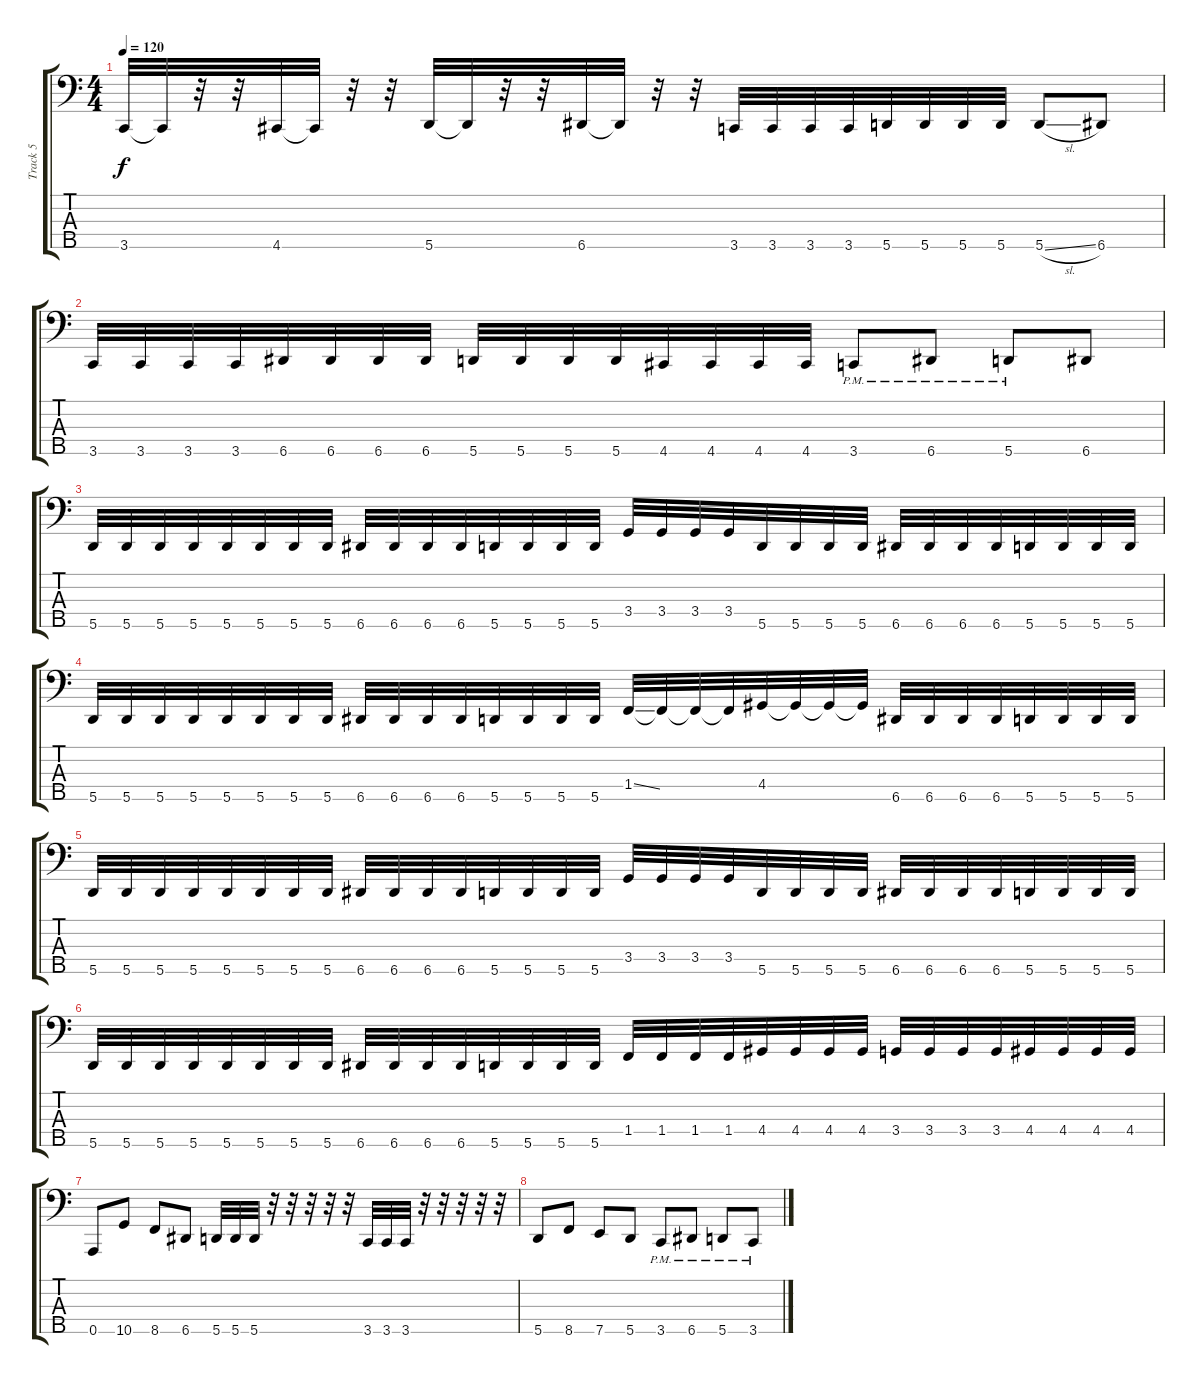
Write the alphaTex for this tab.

\track ("Track 5" "Track 5") {instrument electricbasspick}
\staff {score tabs}
\tuning (G2 D2 A1 E1 A0) {hide}
\ts (4 4)
\tempo 120
\clef f4
\ks c
3.5.32{dy f} 3.5{t}.32 r.32 r.32 4.5.32 4.5{t}.32 r.32 r.32 5.5.32 5.5{t}.32 r.32 r.32 6.5.32 6.5{t}.32 r.32 r.32 3.5.32 3.5.32 3.5.32 3.5.32 5.5.32 5.5.32 5.5.32 5.5.32 5.5{sl}.8 6.5.8 |
3.5.32 3.5.32 3.5.32 3.5.32 6.5.32 6.5.32 6.5.32 6.5.32 5.5.32 5.5.32 5.5.32 5.5.32 4.5.32 4.5.32 4.5.32 4.5.32 3.5{pm}.8 6.5{pm}.8 5.5{pm}.8 6.5.8 |
5.5.32 5.5.32 5.5.32 5.5.32 5.5.32 5.5.32 5.5.32 5.5.32 6.5.32 6.5.32 6.5.32 6.5.32 5.5.32 5.5.32 5.5.32 5.5.32 3.4.32 3.4.32 3.4.32 3.4.32 5.5.32 5.5.32 5.5.32 5.5.32 6.5.32 6.5.32 6.5.32 6.5.32 5.5.32 5.5.32 5.5.32 5.5.32 |
5.5.32 5.5.32 5.5.32 5.5.32 5.5.32 5.5.32 5.5.32 5.5.32 6.5.32 6.5.32 6.5.32 6.5.32 5.5.32 5.5.32 5.5.32 5.5.32 1.4{ss}.32 1.4{t}.32 1.4{t}.32 1.4{t}.32 4.4.32 4.4{t}.32 4.4{t}.32 4.4{t}.32 6.5.32 6.5.32 6.5.32 6.5.32 5.5.32 5.5.32 5.5.32 5.5.32 |
5.5.32 5.5.32 5.5.32 5.5.32 5.5.32 5.5.32 5.5.32 5.5.32 6.5.32 6.5.32 6.5.32 6.5.32 5.5.32 5.5.32 5.5.32 5.5.32 3.4.32 3.4.32 3.4.32 3.4.32 5.5.32 5.5.32 5.5.32 5.5.32 6.5.32 6.5.32 6.5.32 6.5.32 5.5.32 5.5.32 5.5.32 5.5.32 |
5.5.32 5.5.32 5.5.32 5.5.32 5.5.32 5.5.32 5.5.32 5.5.32 6.5.32 6.5.32 6.5.32 6.5.32 5.5.32 5.5.32 5.5.32 5.5.32 1.4.32 1.4.32 1.4.32 1.4.32 4.4.32 4.4.32 4.4.32 4.4.32 3.4.32 3.4.32 3.4.32 3.4.32 4.4.32 4.4.32 4.4.32 4.4.32 |
0.5.8 10.5.8 8.5.8 6.5.8 5.5.32 5.5.32 5.5.32 r.32 r.32 r.32 r.32 r.32 3.5.32 3.5.32 3.5.32 r.32 r.32 r.32 r.32 r.32 |
5.5.8 8.5.8 7.5.8 5.5.8 3.5{pm}.8 6.5{pm}.8 5.5{pm}.8 3.5{pm}.8
